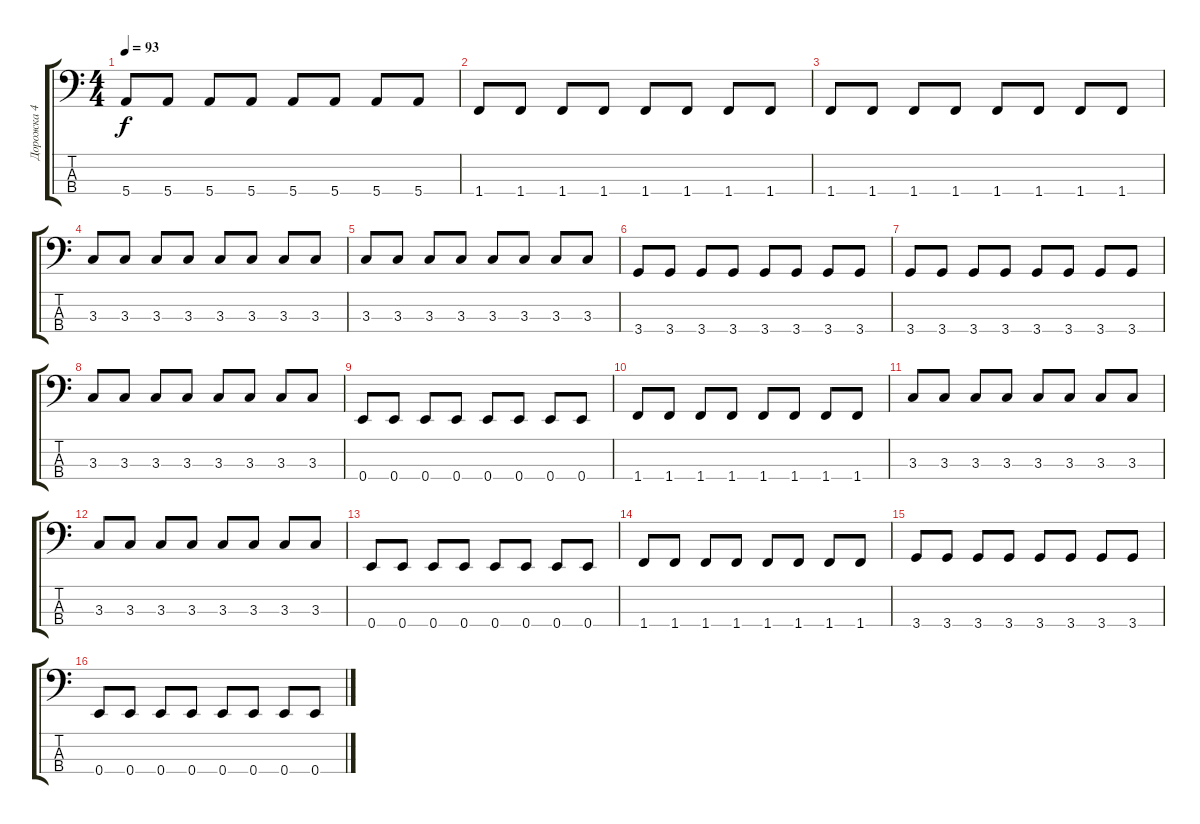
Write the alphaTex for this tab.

\track ("Дорожка 4" "Дорожка 4") {instrument electricbassfinger}
\staff {score tabs}
\tuning (G2 D2 A1 E1) {hide}
\ts (4 4)
\tempo 93
\clef f4
\ks c
5.4.8{dy f} 5.4.8 5.4.8 5.4.8 5.4.8 5.4.8 5.4.8 5.4.8 |
1.4.8 1.4.8 1.4.8 1.4.8 1.4.8 1.4.8 1.4.8 1.4.8 |
1.4.8 1.4.8 1.4.8 1.4.8 1.4.8 1.4.8 1.4.8 1.4.8 |
3.3.8 3.3.8 3.3.8 3.3.8 3.3.8 3.3.8 3.3.8 3.3.8 |
3.3.8 3.3.8 3.3.8 3.3.8 3.3.8 3.3.8 3.3.8 3.3.8 |
3.4.8 3.4.8 3.4.8 3.4.8 3.4.8 3.4.8 3.4.8 3.4.8 |
3.4.8 3.4.8 3.4.8 3.4.8 3.4.8 3.4.8 3.4.8 3.4.8 |
3.3.8 3.3.8 3.3.8 3.3.8 3.3.8 3.3.8 3.3.8 3.3.8 |
0.4.8 0.4.8 0.4.8 0.4.8 0.4.8 0.4.8 0.4.8 0.4.8 |
1.4.8 1.4.8 1.4.8 1.4.8 1.4.8 1.4.8 1.4.8 1.4.8 |
3.3.8 3.3.8 3.3.8 3.3.8 3.3.8 3.3.8 3.3.8 3.3.8 |
3.3.8 3.3.8 3.3.8 3.3.8 3.3.8 3.3.8 3.3.8 3.3.8 |
0.4.8 0.4.8 0.4.8 0.4.8 0.4.8 0.4.8 0.4.8 0.4.8 |
1.4.8 1.4.8 1.4.8 1.4.8 1.4.8 1.4.8 1.4.8 1.4.8 |
3.4.8 3.4.8 3.4.8 3.4.8 3.4.8 3.4.8 3.4.8 3.4.8 |
0.4.8 0.4.8 0.4.8 0.4.8 0.4.8 0.4.8 0.4.8 0.4.8
